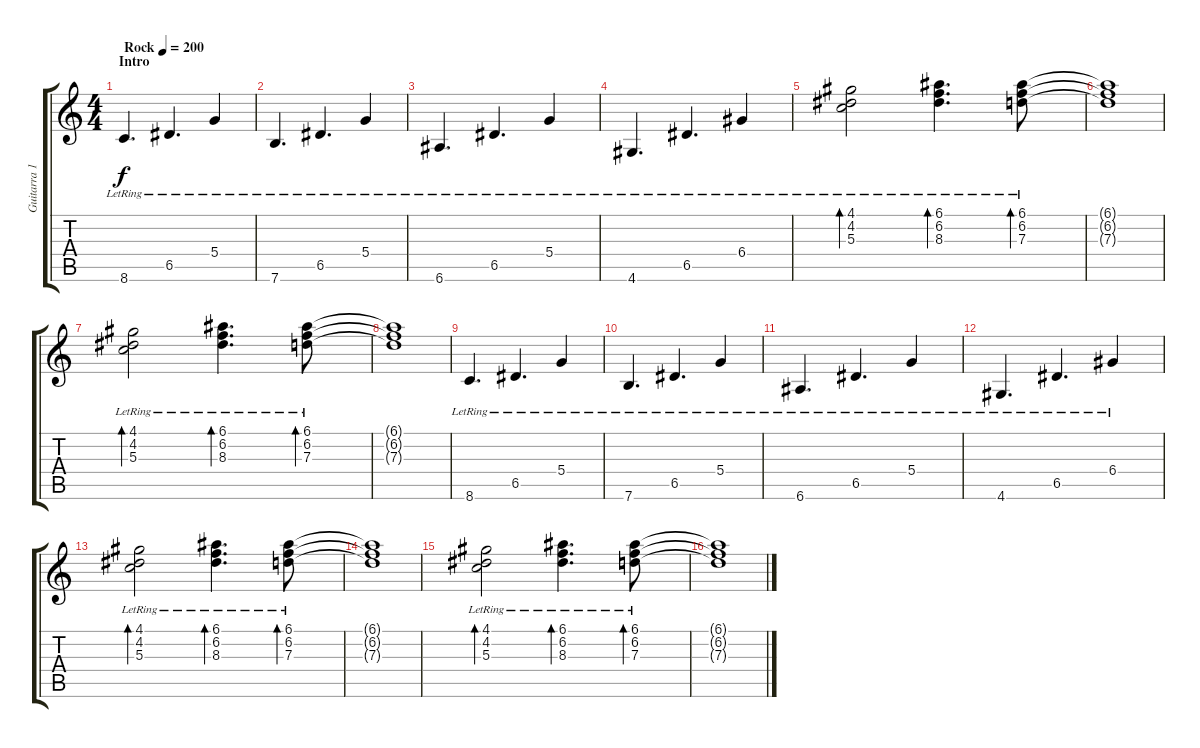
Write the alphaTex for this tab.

\track ("Guitarra 1" "Guitarra 1") {instrument distortionguitar}
\staff {score tabs}
\tuning (E4 B3 G3 D3 A2 E2) {hide}
\ts (4 4)
\section ("" "Intro")
\tempo (200 "Rock")
\clef g2
\ks c
8.6{lr}.4{d dy f instrument electricguitarclean} 6.5{lr}.4{d} 5.4{lr}.4 |
7.6{lr}.4{d} 6.5{lr}.4{d} 5.4{lr}.4 |
6.6{lr}.4{d} 6.5{lr}.4{d} 5.4{lr}.4 |
4.6{lr}.4{d} 6.5{lr}.4{d} 6.4{lr}.4 |
(4.1{lr} 4.2{lr} 5.3{lr}).2{bd 480} (6.1{lr} 6.2{lr} 8.3{lr}).4{d bd 480} (6.1{lr} 6.2{lr} 7.3{lr}).8{bd 480} |
(6.1{t} 6.2{t} 7.3{t}).1 |
(4.1{lr} 4.2{lr} 5.3{lr}).2{bd 480} (6.1{lr} 6.2{lr} 8.3{lr}).4{d bd 480} (6.1{lr} 6.2{lr} 7.3{lr}).8{bd 480} |
(6.1{t} 6.2{t} 7.3{t}).1 |
8.6{lr}.4{d} 6.5{lr}.4{d} 5.4{lr}.4 |
7.6{lr}.4{d} 6.5{lr}.4{d} 5.4{lr}.4 |
6.6{lr}.4{d} 6.5{lr}.4{d} 5.4{lr}.4 |
4.6{lr}.4{d} 6.5{lr}.4{d} 6.4{lr}.4 |
(4.1{lr} 4.2{lr} 5.3{lr}).2{bd 480} (6.1{lr} 6.2{lr} 8.3{lr}).4{d bd 480} (6.1{lr} 6.2{lr} 7.3{lr}).8{bd 480} |
(6.1{t} 6.2{t} 7.3{t}).1 |
(4.1{lr} 4.2{lr} 5.3{lr}).2{bd 480} (6.1{lr} 6.2{lr} 8.3{lr}).4{d bd 480} (6.1{lr} 6.2{lr} 7.3{lr}).8{bd 480} |
(6.1{t} 6.2{t} 7.3{t}).1
